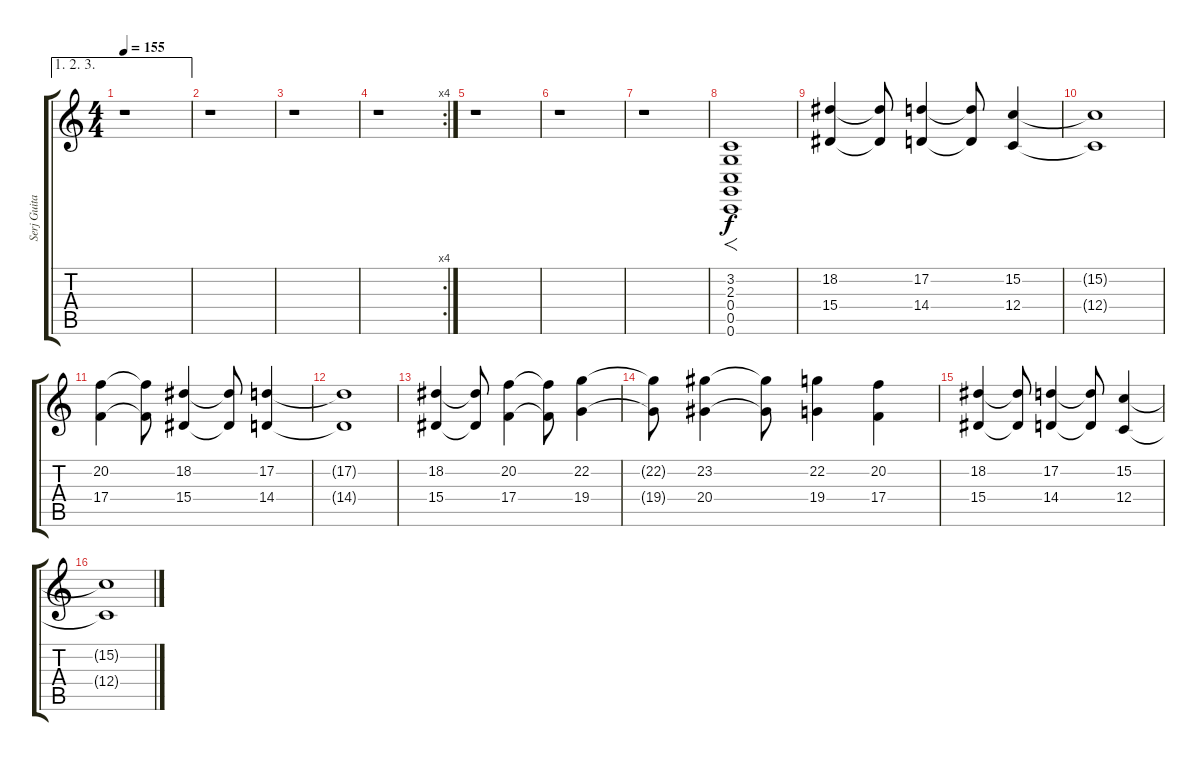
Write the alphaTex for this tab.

\track ("Serj Guitar" "Serj Guita") {instrument rockorgan}
\staff {score tabs}
\tuning (D4 A3 F3 C3 G2 C2) {hide}
\ae (1 2 3)
\ts (4 4)
\tempo 155
\clef g2
\ks c
r.1{dy f} |
r.1 |
r.1 |
\rc 4
r.1 |
r.1 |
r.1 |
r.1 |
(3.2 2.3 0.4 0.5 0.6).1{f volume 16} |
(18.2 15.4).4{volume 13} (18.2{t} 15.4{t}).8 (17.2 14.4).4 (17.2{t} 14.4{t}).8 (15.2 12.4).4 |
(15.2{t} 12.4{t}).1 |
(20.2 17.4).4 (20.2{t} 17.4{t}).8 (18.2 15.4).4 (18.2{t} 15.4{t}).8 (17.2 14.4).4 |
(17.2{t} 14.4{t}).1 |
(18.2 15.4).4 (18.2{t} 15.4{t}).8 (20.2 17.4).4 (20.2{t} 17.4{t}).8 (22.2 19.4).4 |
(22.2{t} 19.4{t}).8 (23.2 20.4).4 (23.2{t} 20.4{t}).8 (22.2 19.4).4 (20.2 17.4).4 |
(18.2 15.4).4 (18.2{t} 15.4{t}).8 (17.2 14.4).4 (17.2{t} 14.4{t}).8 (15.2 12.4).4 |
(15.2{t} 12.4{t}).1
